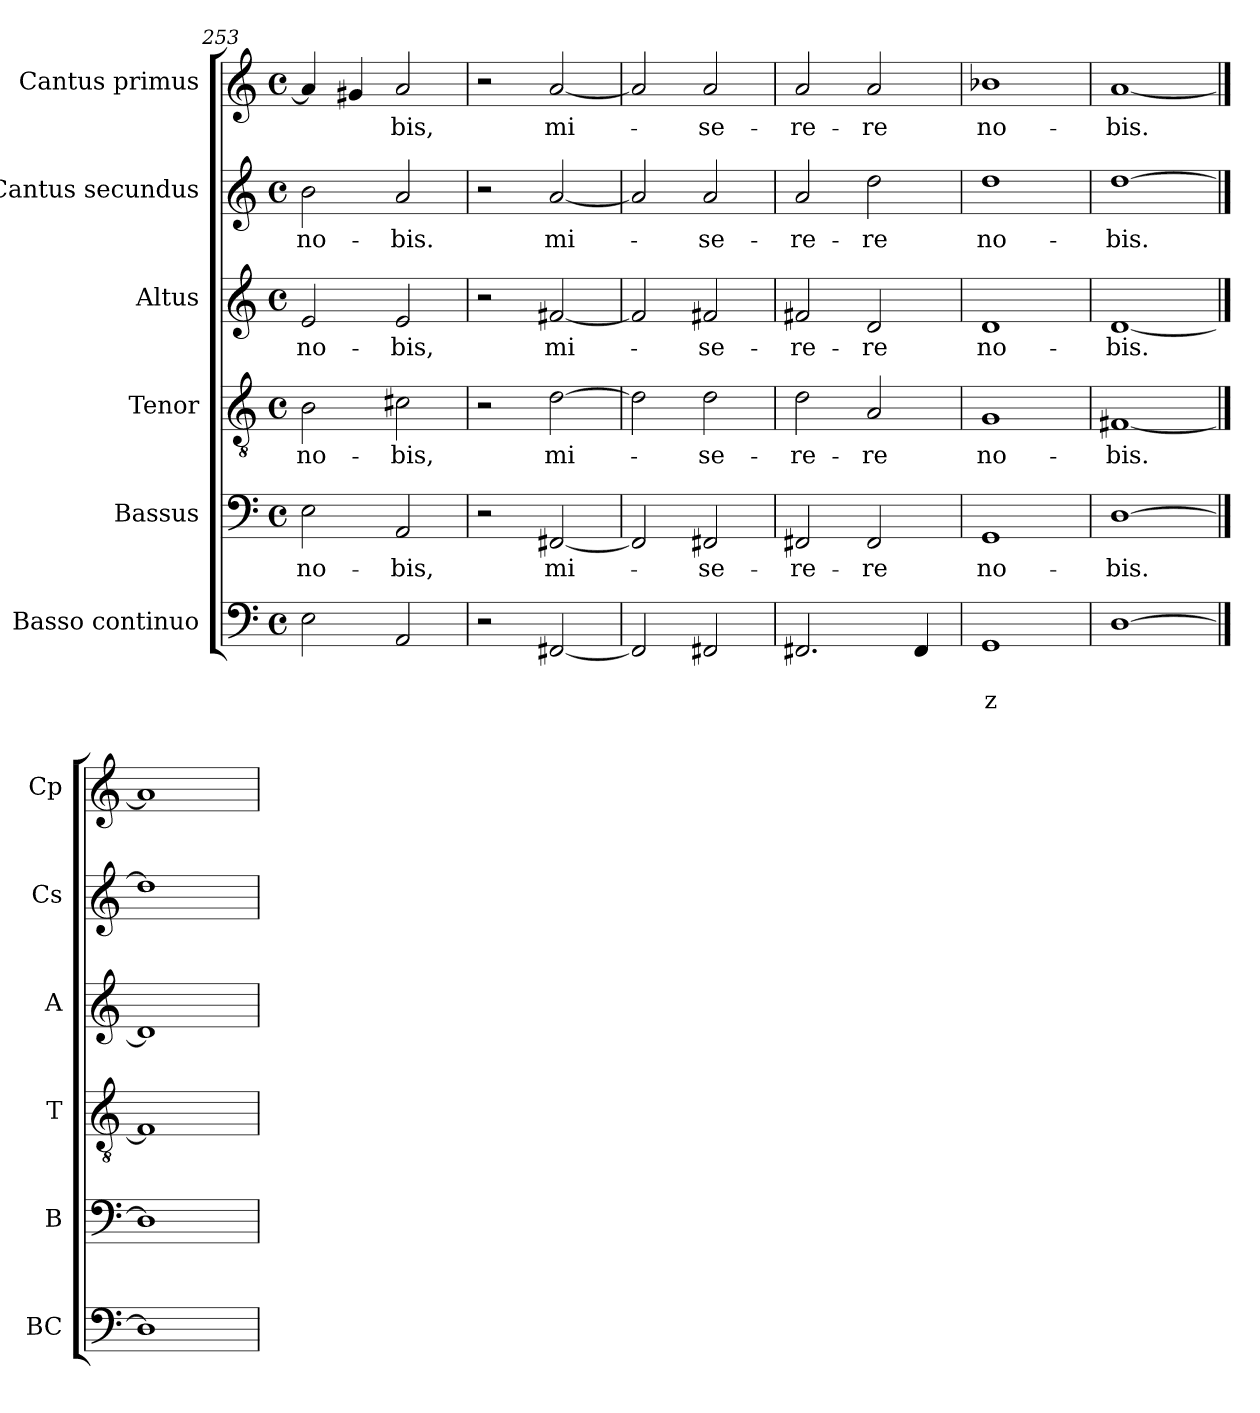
**kern	**text	**text	**kern	**text	**kern	**text	**kern	**text	**kern	**text	**kern	**text
*part6	*part6	*part6	*part5	*part5	*part4	*part4	*part3	*part3	*part2	*part2	*part1	*part1
*staff6	*staff6	*staff6	*staff5	*staff5	*staff4	*staff4	*staff3	*staff3	*staff2	*staff2	*staff1	*staff1
*I"Basso continuo	*	*	*I"Bassus	*	*I"Tenor	*	*I"Altus	*	*I"Cantus  secundus	*	*I"Cantus primus	*
*I'BC	*	*	*I'B	*	*I'T	*	*I'A	*	*I'Cs	*	*I'Cp	*
*clefF4	*	*	*clefF4	*	*clefGv2	*	*clefG2	*	*clefG2	*	*clefG2	*
*k[]	*	*	*k[]	*	*k[]	*	*k[]	*	*k[]	*	*k[]	*
*C:	*	*	*C:	*	*C:	*	*C:	*	*C:	*	*C:	*
*M4/4	*	*	*M4/4	*	*M4/4	*	*M4/4	*	*M4/4	*	*M4/4	*
*met(c)	*	*	*met(c)	*	*met(c)	*	*met(c)	*	*met(c)	*	*met(c)	*
=253	=253	=253	=253	=253	=253	=253	=253	=253	=253	=253	=253	=253
!	!	!	!	!LO:LY:b	!	!LO:LY:b	!	!LO:LY:b	!	!LO:LY:b	!	!
2E\	.	.	2E\	no-	2B\	no-	2e/	no-	2b\	no-	4a/]	.
.	.	.	.	.	.	.	.	.	.	.	4g#X/	.
!	!	!	!	!LO:LY:b	!	!LO:LY:b	!	!LO:LY:b	!	!LO:LY:b	!	!LO:LY:b
2AA/	.	.	2AA/	-bis,	2c#X\	-bis,	2e/	-bis,	2a/	-bis.	2a/	-bis,
=254	=254	=254	=254	=254	=254	=254	=254	=254	=254	=254	=254	=254
2r	.	.	2r	.	2r	.	2r	.	2r	.	2r	.
!	!	!	!	!LO:LY:b	!	!LO:LY:b	!	!LO:LY:b	!	!LO:LY:b	!	!LO:LY:b
[2FF#X/	.	.	[2FF#X/	mi-	[2d\	mi-	[2f#X/	mi-	[2a/	mi-	[2a/	mi-
!!LO:PB:g=z
=255	=255	=255	=255	=255	=255	=255	=255	=255	=255	=255	=255	=255
2FF#/]	.	.	2FF#/]	.	2d\]	.	2f#/]	.	2a/]	.	2a/]	.
!	!	!	!	!LO:LY:b	!	!LO:LY:b	!	!LO:LY:b	!	!LO:LY:b	!	!LO:LY:b
2FF#X/	.	.	2FF#X/	-se-	2d\	-se-	2f#X/	-se-	2a/	-se-	2a/	-se-
=256	=256	=256	=256	=256	=256	=256	=256	=256	=256	=256	=256	=256
!	!	!	!	!LO:LY:b	!	!LO:LY:b	!	!LO:LY:b	!	!LO:LY:b	!	!LO:LY:b
2.FF#X/	.	.	2FF#X/	-re-	2d\	-re-	2f#X/	-re-	2a/	-re-	2a/	-re-
!	!	!	!	!LO:LY:b	!	!LO:LY:b	!	!LO:LY:b	!	!LO:LY:b	!	!LO:LY:b
.	.	.	2FF#/	-re	2A/	-re	2d/	-re	2dd\	-re	2a/	-re
4FF#/	.	.	.	.	.	.	.	.	.	.	.	.
=257	=257	=257	=257	=257	=257	=257	=257	=257	=257	=257	=257	=257
!	!	!LO:LY:b	!	!LO:LY:b	!	!LO:LY:b	!	!LO:LY:b	!	!LO:LY:b	!	!LO:LY:b
1GG	.	z	1GG	no-	1G	no-	1d	no-	1dd	no-	1b-X	no-
=258	=258	=258	=258	=258	=258	=258	=258	=258	=258	=258	=258	=258
!	!	!	!	!LO:LY:b	!	!LO:LY:b	!	!LO:LY:b	!	!LO:LY:b	!	!LO:LY:b
[1D	.	.	[1D	-bis.	[1F#X	-bis.	[1d	-bis.	[1dd	-bis.	[1a	-bis.
==259	==259	==259	==259	==259	==259	==259	==259	==259	==259	==259	==259	==259
1D]	.	.	1D]	.	1F#]	.	1d]	.	1dd]	.	1a]	.
=	=	=	=	=	=	=	=	=	=	=	=	=
*-	*-	*-	*-	*-	*-	*-	*-	*-	*-	*-	*-	*-
